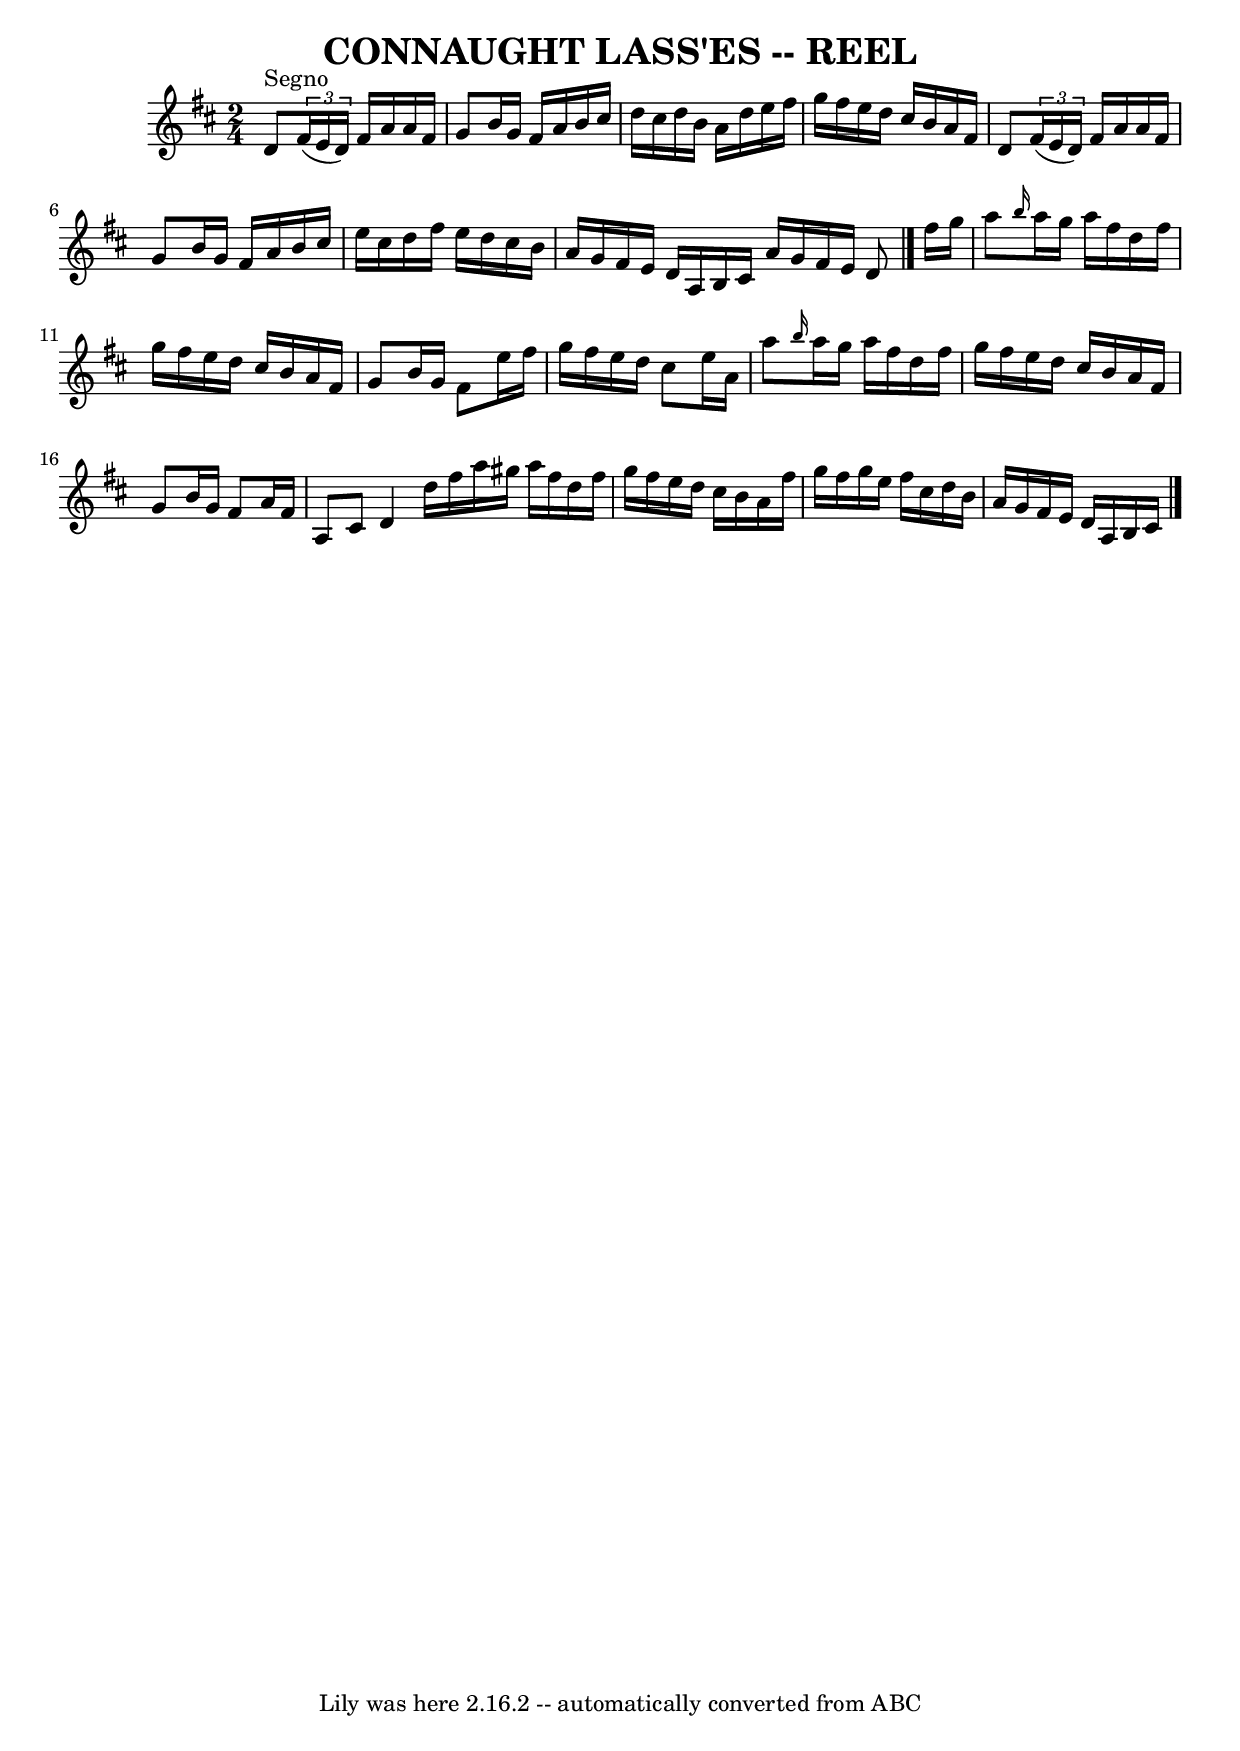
\version "2.7.40"
\include "Mammoth.ily"
\header {
	%% book = "Ryan's Mammoth Collection of Fiddle Tunes"
	crossRefNumber = "1"
	footnotes = ""
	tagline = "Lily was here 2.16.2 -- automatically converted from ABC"
	title = "CONNAUGHT LASS'ES -- REEL"
}
voicedefault =  {


\time 2/4 \key d \major     \bar "|." d'8^"Segno"   \times 2/3 { fis'16 
(e'16 d'16) } fis'16 a'16 a'16 fis'16    |
 g'8    
b'16 g'16 fis'16 a'16 b'16 cis''16    |
 d''16    
cis''16 d''16 b'16 a'16 d''16 e''16 fis''16    |
   
g''16 fis''16 e''16 d''16 cis''16 b'16 a'16 fis'16    
|
     |
 d'8    \times 2/3 { fis'16 (e'16 d'16) }   
fis'16 a'16 a'16 fis'16    |
 g'8 b'16 g'16 fis'16    
a'16 b'16 cis''16    |
 e''16 cis''16 d''16 fis''16    
e''16 d''16 cis''16 b'16    |
 a'16 g'16 fis'16 e'16  
 d'16 a16 b16 cis'16    \bar ":|" a'16 g'16 fis'16 e'16    
d'8    \bar "|." fis''16 g''16    |
     |
 a''8  
\grace { b''16  } a''16 g''16 a''16 fis''16 d''16 fis''16   
 |
 g''16 fis''16 e''16 d''16 cis''16 b'16 a'16    
fis'16    |
 g'8 b'16 g'16 fis'8 e''16 fis''16    
|
 g''16 fis''16 e''16 d''16 cis''8 e''16 a'16    
|
     |
 a''8  \grace { b''16  } a''16 g''16 a''16    
fis''16 d''16 fis''16 g''16 fis''16 e''16 d''16 cis''16    
b'16 a'16 fis'16    |
 g'8 b'16 g'16 fis'8 a'16    
fis'16    |
 a8 cis'8 d'4    |
     \bar ":|" d''16    
fis''16 a''16 gis''16 a''16 fis''16 d''16 fis''16    |
 
 g''16 fis''16 e''16 d''16 cis''16 b'16 a'16 fis''16    
|
 g''16 fis''16 g''16 e''16 fis''16 cis''16 d''16    
b'16    |
 a'16 g'16 fis'16 e'16 d'16 a16 b16    
cis'16      \bar "|."   
}

\score{
    <<

	\context Staff="default"
	{
	    \voicedefault 
	}

    >>
	\layout {
	}
	\midi {}
}
